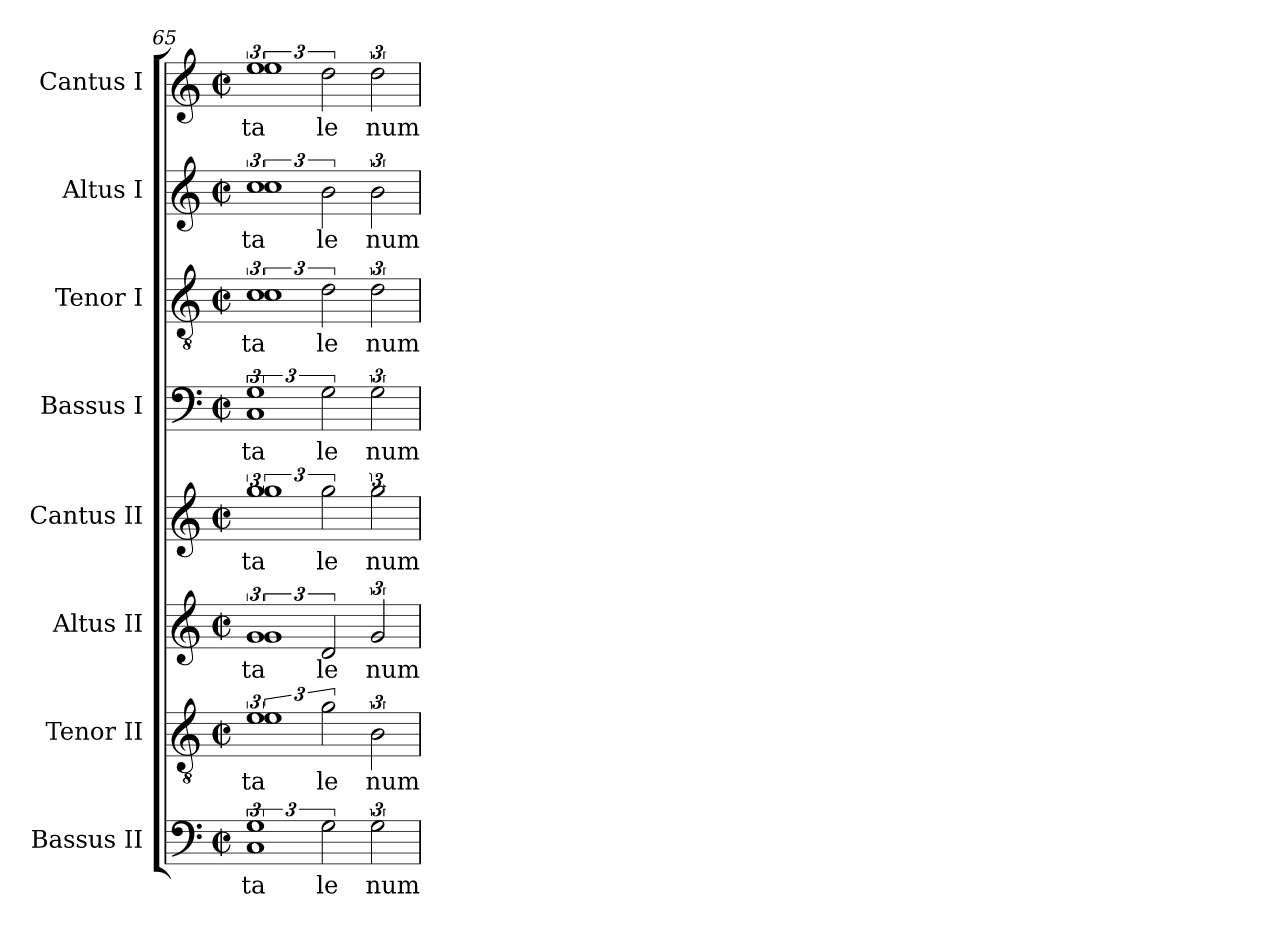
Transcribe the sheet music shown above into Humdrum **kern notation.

**kern	**text	**kern	**text	**kern	**text	**kern	**text	**kern	**text	**kern	**text	**kern	**text	**kern	**text
*part8	*part8	*part7	*part7	*part6	*part6	*part5	*part5	*part4	*part4	*part3	*part3	*part2	*part2	*part1	*part1
*staff8	*staff8	*staff7	*staff7	*staff6	*staff6	*staff5	*staff5	*staff4	*staff4	*staff3	*staff3	*staff2	*staff2	*staff1	*staff1
*I"Bassus II	*	*I"Tenor II	*	*I"Altus II	*	*I"Cantus II	*	*I"Bassus I	*	*I"Tenor I	*	*I"Altus I	*	*I"Cantus I	*
*clefF4	*	*clefGv2	*	*clefG2	*	*clefG2	*	*clefF4	*	*clefGv2	*	*clefG2	*	*clefG2	*
*M2/2	*	*M2/2	*	*M2/2	*	*M2/2	*	*M2/2	*	*M2/2	*	*M2/2	*	*M2/2	*
*met(c|)	*	*met(c|)	*	*met(c|)	*	*met(c|)	*	*met(c|)	*	*met(c|)	*	*met(c|)	*	*met(c|)	*
=65	=65	=65	=65	=65	=65	=65	=65	=65	=65	=65	=65	=65	=65	=65	=65
!	!LO:LY:b:cj	!	!	!	!	!	!	!	!	!	!	!	!	!	!
*^	*	*	*	*	*	*	*	*	*	*	*	*	*	*	*
!	!	!LO:LY:b:cj	!	!LO:LY:b:cj	!	!	!	!	!	!	!	!	!	!	!	!
*	*	*	*^	*	*	*	*	*	*	*	*	*	*	*	*	*
!	!	!	!	!	!LO:LY:b:cj	!	!LO:LY:b:cj	!	!	!	!	!	!	!	!	!	!
*	*	*	*	*	*	*^	*	*	*	*	*	*	*	*	*	*	*
!	!	!	!	!	!	!	!	!LO:LY:b:cj	!	!LO:LY:b:cj	!	!	!	!	!	!	!	!
*	*	*	*	*	*	*	*	*	*^	*	*	*	*	*	*	*	*	*
!	!	!	!	!	!	!	!	!	!	!	!LO:LY:b:cj	!	!LO:LY:b:cj	!	!	!	!	!	!
*	*	*	*	*	*	*	*	*	*	*	*	*^	*	*	*	*	*	*	*
!	!	!	!	!	!	!	!	!	!	!	!	!	!	!LO:LY:b:cj	!	!LO:LY:b:cj	!	!	!	!
*	*	*	*	*	*	*	*	*	*	*	*	*	*	*	*^	*	*	*	*	*
!	!	!	!	!	!	!	!	!	!	!	!	!	!	!	!	!	!LO:LY:b:cj	!	!LO:LY:b:cj	!	!
*	*	*	*	*	*	*	*	*	*	*	*	*	*	*	*	*	*	*^	*	*	*
!	!	!	!	!	!	!	!	!	!	!	!	!	!	!	!	!	!	!	!	!LO:LY:b:cj	!	!LO:LY:b:cj
*	*	*	*	*	*	*	*	*	*	*	*	*	*	*	*	*	*	*	*	*	*^	*
!	!	!	!	!	!	!	!	!	!	!	!	!	!	!	!	!	!	!	!	!	!	!	!LO:LY:b:cj
3%2G	3%2C	ta	3%2e	3%2e	ta	3%2g	3%2g	ta	3%2gg	3%2gg	ta	3%2C	3%2G	ta-	3%2c	3%2c	ta	3%2cc	3%2cc	ta	3%2ee	3%2ee	ta-
!	!	!LO:LY:b:cj	!	!	!LO:LY:b:cj	!	!	!LO:LY:b:cj	!	!	!LO:LY:b:cj	!	!	!LO:LY:b:cj	!	!	!LO:LY:b:cj	!	!	!LO:LY:b:cj	!	!	!LO:LY:b:cj
3%2ryy	3G\	le	3%2ryy	3g\	le	3%2ryy	3d/	le	3%2ryy	3gg\	le	3%2ryy	3G\	-le	3%2ryy	3d\	le	3%2ryy	3b\	le	3%2ryy	3dd\	-le
!	!	!LO:LY:b:cj	!	!	!LO:LY:b:cj	!	!	!LO:LY:b:cj	!	!	!LO:LY:b:cj	!	!	!LO:LY:b:cj	!	!	!LO:LY:b:cj	!	!	!LO:LY:b:cj	!	!	!LO:LY:b:cj
.	3G\	num	.	3B\	num	.	3g/	num	.	3gg\	num	.	3G\	-num	.	3d\	num	.	3b\	num	.	3dd\	-num
*v	*v	*	*	*	*	*v	*v	*	*v	*v	*	*v	*v	*	*v	*v	*	*v	*v	*	*v	*v	*
*	*	*v	*v	*	*	*	*	*	*	*	*	*	*	*	*	*
=	=	=	=	=	=	=	=	=	=	=	=	=	=	=	=
*-	*-	*-	*-	*-	*-	*-	*-	*-	*-	*-	*-	*-	*-	*-	*-
